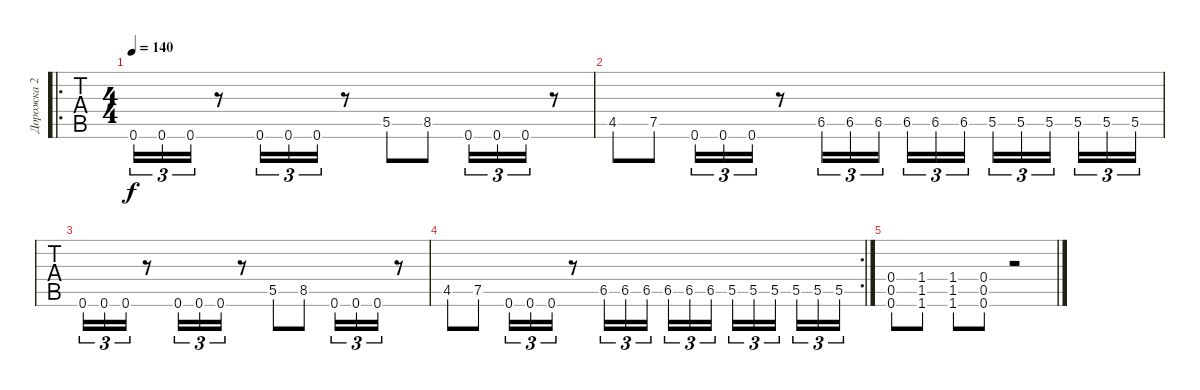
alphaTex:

\track ("Дорожка 2" "Дорожка 2") {instrument overdrivenguitar}
\staff {tabs}
\tuning (E4 B3 G3 D3 A2 D2) {hide}
\ro
\ts (4 4)
\tempo 140
\clef g2
\ks c
0.6.16{tu (3 2) dy f} 0.6.16{tu (3 2)} 0.6.16{tu (3 2)} r.8 0.6.16{tu (3 2)} 0.6.16{tu (3 2)} 0.6.16{tu (3 2)} r.8 5.5.8 8.5.8 0.6.16{tu (3 2)} 0.6.16{tu (3 2)} 0.6.16{tu (3 2)} r.8 |
4.5.8 7.5.8 0.6.16{tu (3 2)} 0.6.16{tu (3 2)} 0.6.16{tu (3 2)} r.8 6.5.16{tu (3 2)} 6.5.16{tu (3 2)} 6.5.16{tu (3 2) beam splitsecondary} 6.5.16{tu (3 2)} 6.5.16{tu (3 2)} 6.5.16{tu (3 2)} 5.5.16{tu (3 2)} 5.5.16{tu (3 2)} 5.5.16{tu (3 2) beam splitsecondary} 5.5.16{tu (3 2)} 5.5.16{tu (3 2)} 5.5.16{tu (3 2)} |
0.6.16{tu (3 2)} 0.6.16{tu (3 2)} 0.6.16{tu (3 2)} r.8 0.6.16{tu (3 2)} 0.6.16{tu (3 2)} 0.6.16{tu (3 2)} r.8 5.5.8 8.5.8 0.6.16{tu (3 2)} 0.6.16{tu (3 2)} 0.6.16{tu (3 2)} r.8 |
\rc 2
4.5.8 7.5.8 0.6.16{tu (3 2)} 0.6.16{tu (3 2)} 0.6.16{tu (3 2)} r.8 6.5.16{tu (3 2)} 6.5.16{tu (3 2)} 6.5.16{tu (3 2) beam splitsecondary} 6.5.16{tu (3 2)} 6.5.16{tu (3 2)} 6.5.16{tu (3 2)} 5.5.16{tu (3 2)} 5.5.16{tu (3 2)} 5.5.16{tu (3 2) beam splitsecondary} 5.5.16{tu (3 2)} 5.5.16{tu (3 2)} 5.5.16{tu (3 2)} |
(0.4 0.5 0.6).8 (1.4 1.5 1.6).8 (1.4 1.5 1.6).8 (0.4 0.5 0.6).8 r.2
